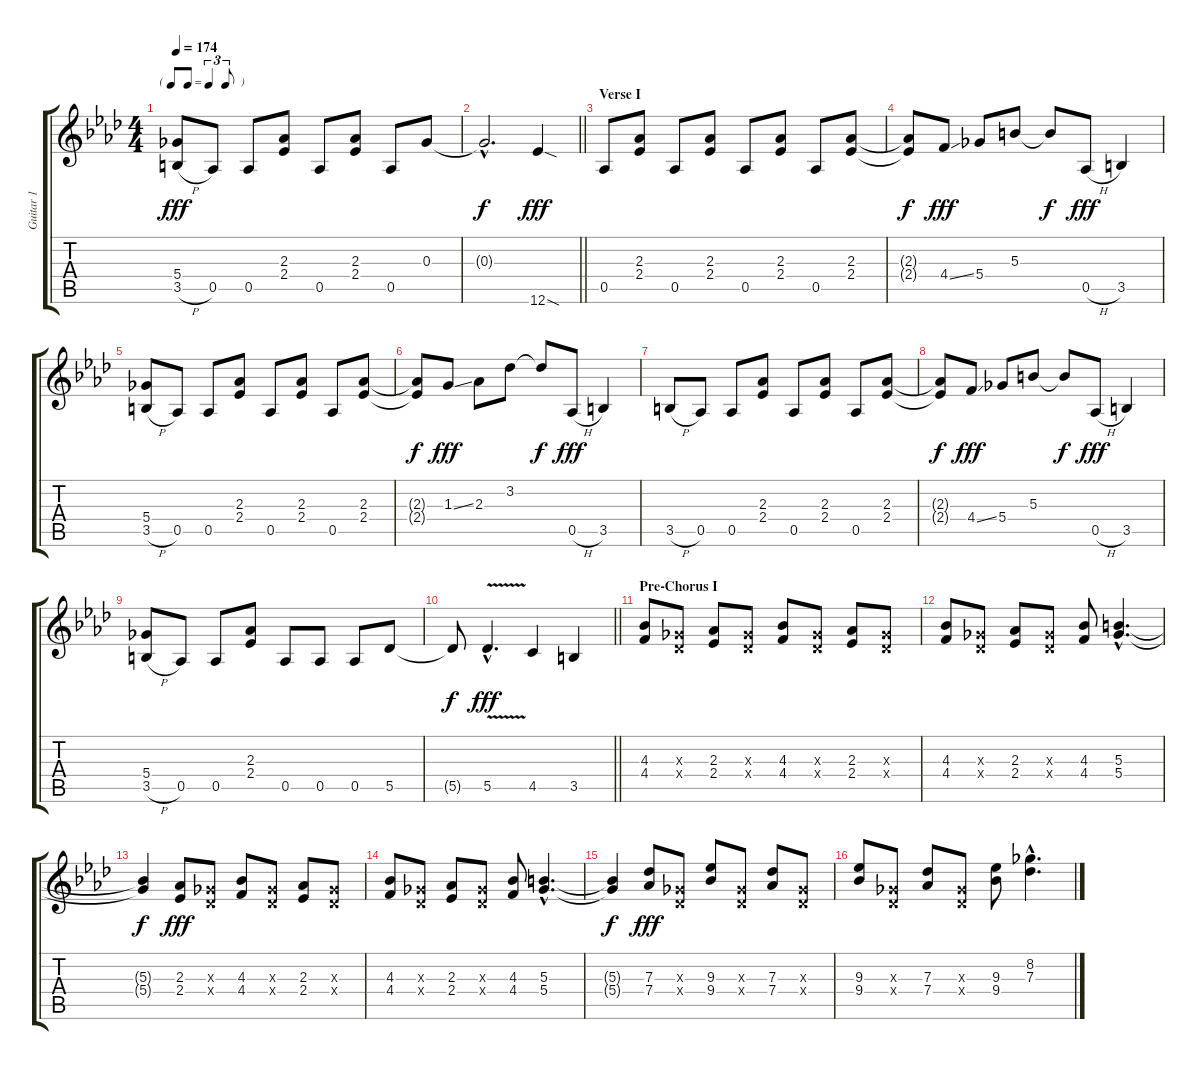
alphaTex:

\track ("Guitar 1" "Guitar 1") {instrument distortionguitar}
\staff {score tabs}
\tuning (Eb4 Bb3 Gb3 Db3 Ab2 Eb2) {hide}
\ts (4 4)
\tf triplet8th
\tempo 174
\clef g2
\ks ab
(5.4 3.5{h}).8{dy fff} 0.5.8 0.5.8 (2.3 2.4).8 0.5.8 (2.3 2.4).8 0.5.8 0.3.8 |
\barLineRight lightlight
0.3{hac t}.2{d dy f} 12.6{sod}.4{dy fff} |
\section ("" "Verse I")
0.5.8{instrument distortionguitar} (2.3 2.4).8 0.5.8 (2.3 2.4).8 0.5.8 (2.3 2.4).8 0.5.8 (2.3 2.4).8 |
(2.3{t} 2.4{t}).8{dy f} 4.4{ss}.8{dy fff} 5.4.8 5.3.8 5.3{t}.8{dy f} 0.5{h}.8{dy fff} 3.5.4 |
(5.4 3.5{h}).8 0.5.8 0.5.8 (2.3 2.4).8 0.5.8 (2.3 2.4).8 0.5.8 (2.3 2.4).8 |
(2.3{t} 2.4{t}).8{dy f} 1.3{ss}.8{dy fff} 2.3.8 3.2.8 3.2{t}.8{dy f} 0.5{h}.8{dy fff} 3.5.4 |
3.5{h}.8 0.5.8 0.5.8 (2.3 2.4).8 0.5.8 (2.3 2.4).8 0.5.8 (2.3 2.4).8 |
(2.3{t} 2.4{t}).8{dy f} 4.4{ss}.8{dy fff} 5.4.8 5.3.8 5.3{t}.8{dy f} 0.5{h}.8{dy fff} 3.5.4 |
(5.4 3.5{h}).8 0.5.8 0.5.8 (2.3 2.4).8 0.5.8 0.5.8 0.5.8 5.5.8 |
\barLineRight lightlight
5.5{t}.8{dy f} 5.5{v hac}.4{d dy fff} 4.5.4 3.5.4 |
\section ("" "Pre-Chorus I")
(4.3 4.4).8 (0.3{x} 0.4{x}).8 (2.3 2.4).8 (0.3{x} 0.4{x}).8 (4.3 4.4).8 (0.3{x} 0.4{x}).8 (2.3 2.4).8 (0.3{x} 0.4{x}).8 |
(4.3 4.4).8 (0.3{x} 0.4{x}).8 (2.3 2.4).8 (0.3{x} 0.4{x}).8 (4.3 4.4).8 (5.3{hac} 5.4{hac}).4{d} |
(5.3{t} 5.4{t}).4{dy f} (2.3 2.4).8{dy fff} (0.3{x} 0.4{x}).8 (4.3 4.4).8 (0.3{x} 0.4{x}).8 (2.3 2.4).8 (0.3{x} 0.4{x}).8 |
(4.3 4.4).8 (0.3{x} 0.4{x}).8 (2.3 2.4).8 (0.3{x} 0.4{x}).8 (4.3 4.4).8 (5.3{hac} 5.4{hac}).4{d} |
(5.3{t} 5.4{t}).4{dy f} (7.3 7.4).8{dy fff} (0.3{x} 0.4{x}).8 (9.3 9.4).8 (0.3{x} 0.4{x}).8 (7.3 7.4).8 (0.3{x} 0.4{x}).8 |
(9.3 9.4).8 (0.3{x} 0.4{x}).8 (7.3 7.4).8 (0.3{x} 0.4{x}).8 (9.3 9.4).8 (8.2{hac} 7.3{hac}).4{d}
